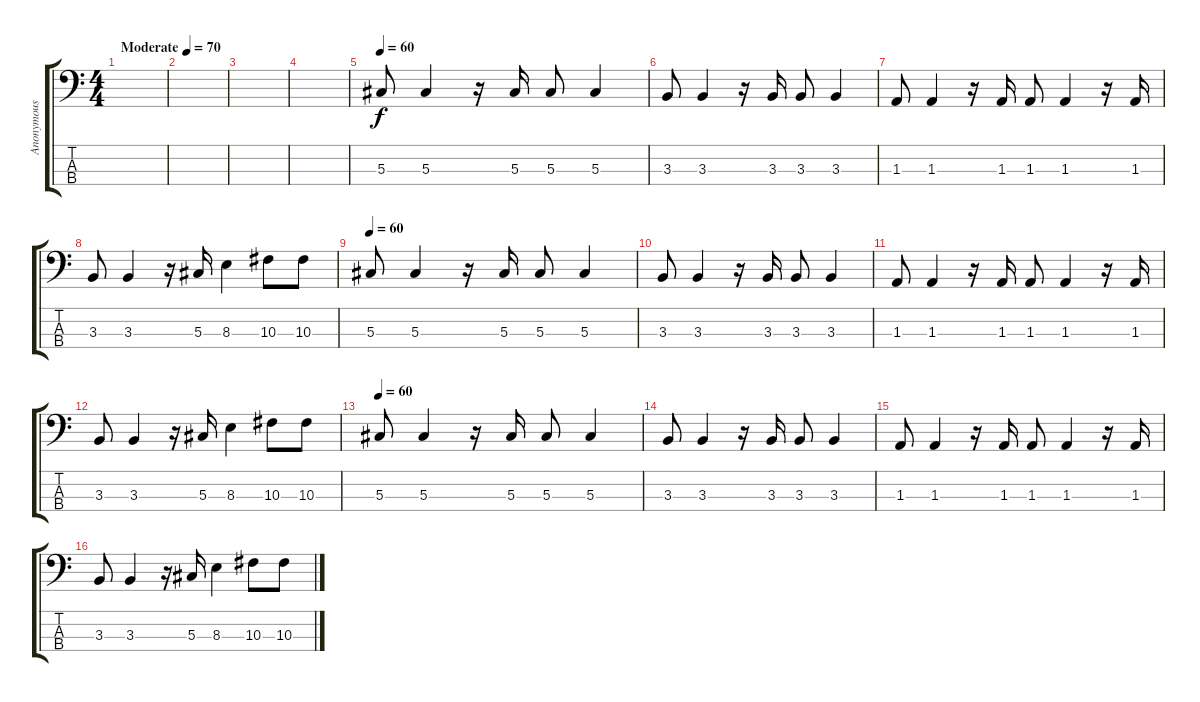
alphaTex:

\track ("Anonymous" "Anonymous") {instrument synthbass1}
\staff {score tabs}
\tuning (Gb2 Db2 Ab1 Db1) {hide}
\ts (4 4)
\tempo (70 "Moderate")
\tempo 60
\tempo (70 "Moderate")
\clef f4
\ks c
|
|
|
|
\tempo 60
5.3.8{volume 10} 5.3.4 r.16 5.3.16 5.3.8 5.3.4 |
3.3.8 3.3.4 r.16 3.3.16 3.3.8 3.3.4 |
1.3.8 1.3.4 r.16 1.3.16 1.3.8 1.3.4 r.16 1.3.16 |
3.3.8 3.3.4 r.16 5.3.16 8.3.4 10.3.8 10.3.8 |
\tempo 60
5.3.8 5.3.4 r.16 5.3.16 5.3.8 5.3.4 |
3.3.8 3.3.4 r.16 3.3.16 3.3.8 3.3.4 |
1.3.8 1.3.4 r.16 1.3.16 1.3.8 1.3.4 r.16 1.3.16 |
3.3.8 3.3.4 r.16 5.3.16 8.3.4 10.3.8 10.3.8 |
\tempo 60
5.3.8 5.3.4 r.16 5.3.16 5.3.8 5.3.4 |
3.3.8 3.3.4 r.16 3.3.16 3.3.8 3.3.4 |
1.3.8 1.3.4 r.16 1.3.16 1.3.8 1.3.4 r.16 1.3.16 |
3.3.8 3.3.4 r.16 5.3.16 8.3.4 10.3.8 10.3.8
